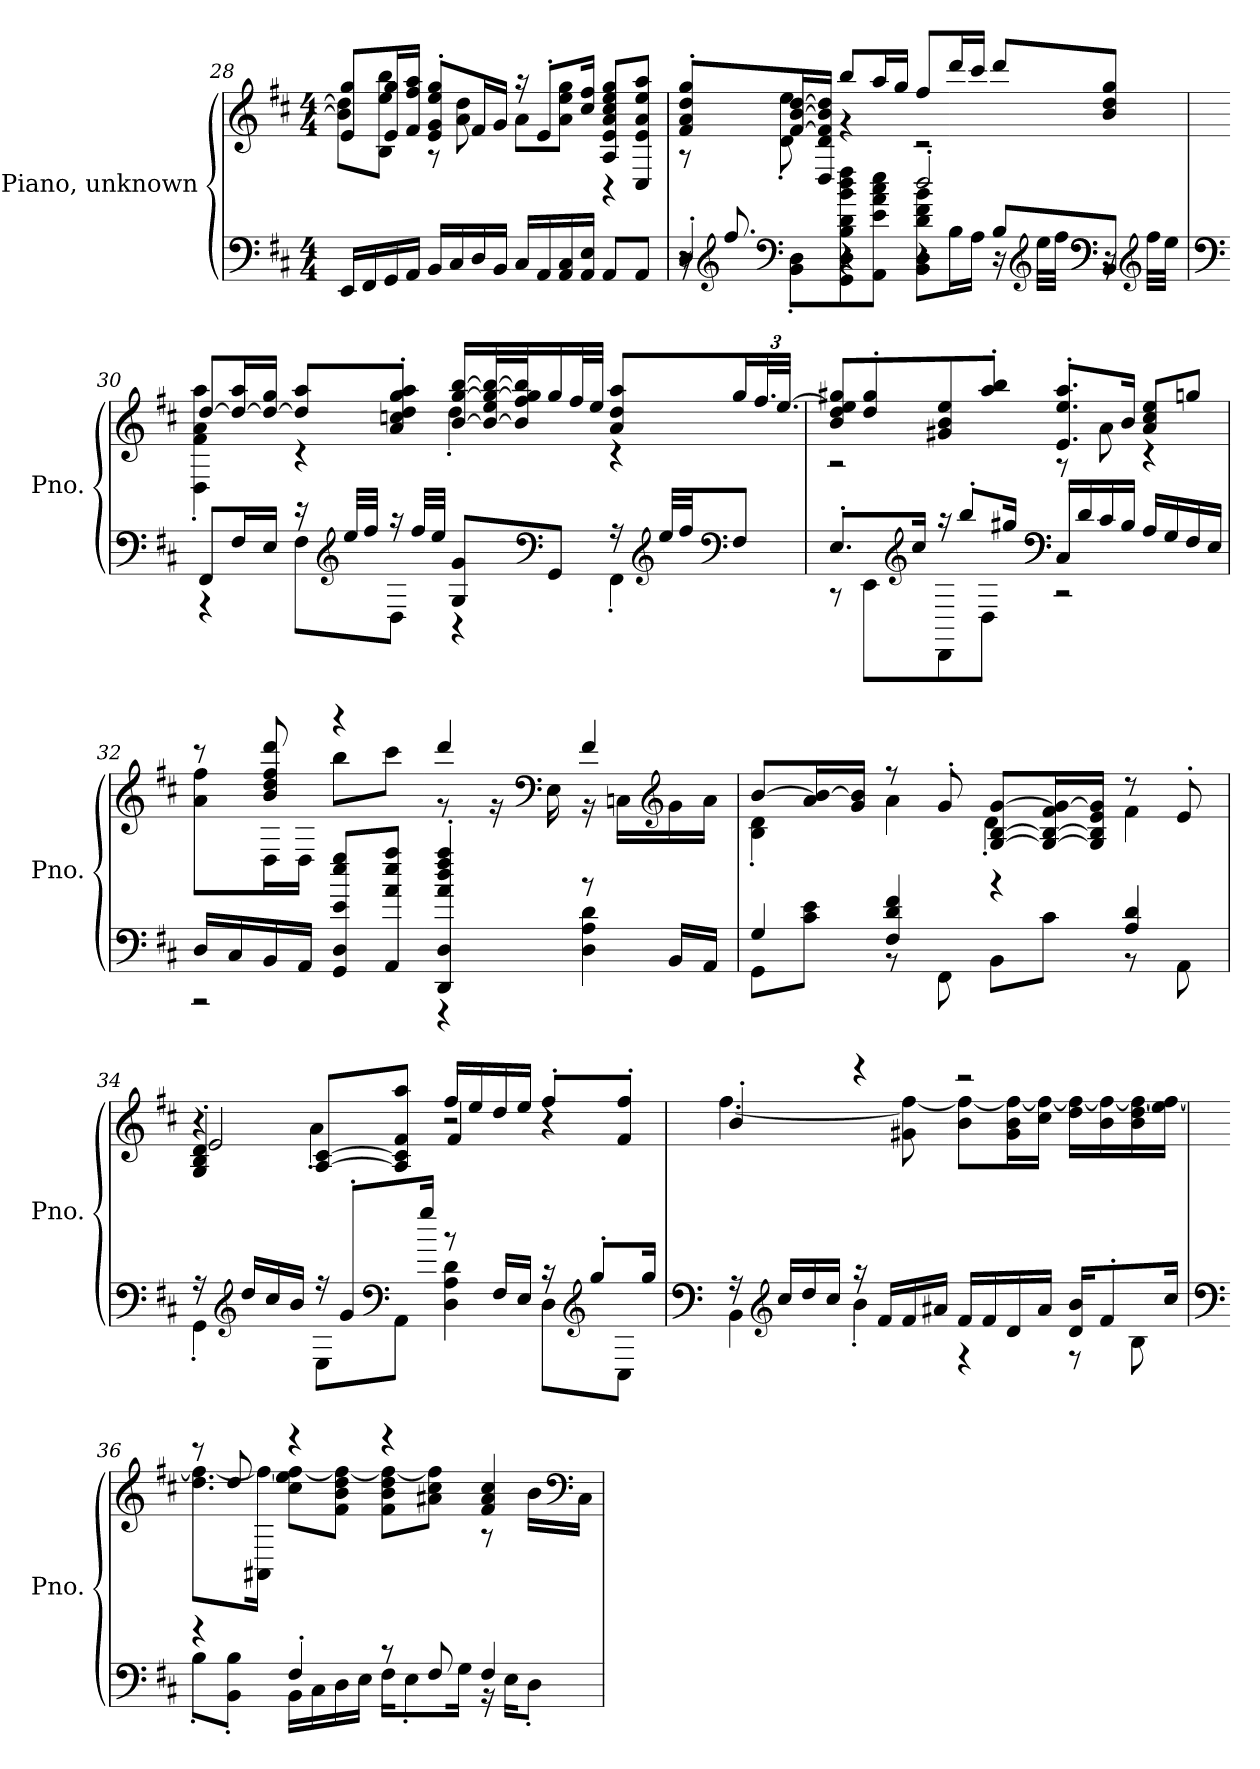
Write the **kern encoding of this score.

**kern	**kern
*part1	*part1
*staff2	*staff1
*I"Piano, unknown	*
*I'Pno.	*
*clefF4	*clefG2
*k[f#c#]	*k[f#c#]
*M4/4	*M4/4
=28	=28
*	*^
16EE/LL	8e/ 8gg/L	8b\] 8dd\]L
16FF#/	.	.
16GG/	16e/ 16gg/L	8B\ 8ee\ 8bb\J
16AA/JJ	16f#/ 16ff#/ 16aa/JJ	.
16BB/LL	8e/' 8g/' 8ee/' 8gg/'L	8r
16C#/	.	.
16D/	16f#/L	8a\ 8dd\
16BB/JJ	16g/JJ	.
16C#/LL	16r	8a\L
16AA/	8e'/L	.
16AA/ 16C#/	.	8a\ 8ee\ 8gg\J
16AA/ 16E/JJ	16cc#/ 16ff#/Jk	.
8AA/L	8A/ 8e/ 8a/ 8cc#/ 8ee/ 8gg/L	4r
8AA/J	8C#/ 8e/ 8a/ 8ee/ 8aa/J	.
!!LO:LB:g=z	!!
=29	=29	=29
*^	*	*
*	*^	*	*
16r	8r	4D'/	8f#/' 8a/' 8dd/' 8gg/'L	8r
*clefG2	*	*	*	*
8.ff#/	.	.	.	.
*clefF4	*	*	*	*
.	8BB\' 8D\'L	.	[16f#/ [16b/ [16dd/L	8d\' 8ee\'
.	.	.	16D/ 16d/ 16f#/] 16b/] 16dd/]JJ	.
4r	8GG\ 8D\ 8B\ 8d\ 8b\ 8dd\ 8ff#\	4r	8bb/L	4r
.	8AA\ 8e\ 8a\ 8cc#\ 8ee\J	.	16aa/L	.
.	.	.	16gg/JJ	.
2dd'/	8BB\ 8D\ 8d\ 8f#\ 8b\L	4r	8ff#/L	2r
.	16B\L	.	16ddd/L	.
.	16A\JJ	.	16ccc#/JJ	.
.	16r	8B/L	8ddd/L	.
*clefG2	*	*	*	*
.	32ee\LLL	.	.	.
.	32ff#\JJJ	.	.	.
*clefF4	*	*	*	*
.	16r	8BB/J	8b/ 8dd/ 8gg/J	.
*clefG2	*	*	*	*
.	32ff#\LLL	.	.	.
.	32ee\JJJ	.	.	.
*v	*v	*v	*	*
!!LO:LB:g=z	!!
=30	=30	=30
*clefF4	*	*
*^	*	*
8FF#/L	4r	[8dd/L	4D\' 4f#\' 4a\' 4aa\'
16F#/L	.	16dd/_ 16aa/L	.
16E/JJ	.	16dd/_ 16gg/JJ	.
16r	8F#\L	8dd/] 8aa/L	4r
*clefG2	*	*	*
32ee/LLL	.	.	.
32ff#/JJJ	.	.	.
16r	8D\J	8a/' 8ccn/' 8dd/' 8gg/' 8aa/'J	.
32ff#/LLL	.	.	.
32ee/JJJ	.	.	.
8G/ 8g/L	4r	[16b/ [16gg/ [16bb/LL	4dd'\
.	.	32b/_ 32ee/ 32gg/_ 32bb/_L	.
.	.	32b/] 32ff#/ 32gg/] 32bb/]J	.
*clefF4	*	*	*
8GG/J	.	16gg/	.
.	.	32ff#/L	.
.	.	32ee/JJJ	.
16r	4FF#'\	8a/ 8dd/ 8aa/L	4r
*clefG2	*	*	*
32ee/LLL	.	.	.
32ff#/JJ	.	.	.
*clefF4	*	*	*
8F#/J	.	16gg/L	.
*	*	*Xbrackettup	*
.	.	48.ff#/L	.
.	.	[48.ee/JJJ	.
!!LO:LB:g=z	!!
=31	=31	=31	=31
8.E'/L	8r	8b/ 8dd/ 8ee/] 8gg#X/L	2r
.	8EE\L	8dd/' 8gg#/'	.
*clefG2	*	*	*
16cc#/Jk	.	.	.
16r	8DD\	8g#X/ 8b/ 8ee/	.
8bb'/L	.	.	.
.	8D\J	8aa/' 8bb/'J	.
16gg#X/Jk	.	.	.
*clefF4	*	*	*
16C#/LL	2r	8.e/' 8.ee/' 8.aa/'L	8r
16d/	.	.	.
16c#/	.	.	8a\
16B/JJ	.	16b/Jk	.
16A/LL	.	8a/ 8cc#/ 8ee/L	4r
16G/	.	.	.
16F#/	.	8ggn/J	.
16E/JJ	.	.	.
=32	=32	=32	=32
16D/LL	2r	8r	8a\ 8ff#\L
16C#/	.	.	.
16BB/	.	8b/ 8dd/ 8ff#/ 8ddd/	16D\L
16AA/JJ	.	.	16D\JJ
8GG/ 8D/ 8e/ 8ee/ 8gg/L	.	4r	8bb\L
8AA/ 8a/ 8ee/ 8aa/J	.	.	8ccc#\J
4DD/' 4D/' 4a/' 4dd/' 4ff#/' 4aa/'	4r	4ddd/	8r
.	.	.	16r
*	*	*clefF4	*
.	.	.	16E\
8r	4D\ 4A\ 4d\	4f#/	16r
.	.	.	16Cn\LL
*	*	*clefG2	*
16BB/LL	.	.	16g\
16AA/JJ	.	.	16a\JJ
!!LO:LB:g=z	!!
=33	=33	=33	=33
4G/	8GG\L	[8b/L	4B\' 4d\'
.	8c#\ 8e\J	16a/ 16b/_L	.
.	.	16g/ 16b/]JJ	.
4F#/ 4d/ 4f#/	8r	8r	4a\
.	8FF#\	8g'/	.
4r	8BB\L	[8G/ [8B/ [8g/L	4d'\
.	8c#\J	16G/_ 16B/_ 16f#/ 16g/_L	.
.	.	16G/] 16B/] 16e/ 16g/]JJ	.
4A/ 4d/	8r	8r	4f#\
.	8AA\	8e'/	.
=34	=34	=34	=34
*	*	*	*^
16r	4GG'\	4G/' 4B/' 4d/'	4r	2e/
*clefG2	*	*	*	*
16dd/LL	.	.	.	.
16cc#/	.	.	.	.
16b/JJ	.	.	.	.
16r	8E\L	[8A/ [8c#/L	4a'\	.
8g'/L	.	.	.	.
*clefF4	*	*	*	*
.	8AA\J	8A/] 8c#/] 8f#/ 8aa/J	.	.
16gg/Jk	.	.	.	.
8r	4D\ 4A\ 4d\	16ff#/LL	2r	4f#/
.	.	16ee/	.	.
16F#/LL	.	16dd/	.	.
16E/JJ	.	16ee/JJ	.	.
16r	8D\L	8ff#'/L	.	4r
*clefG2	*	*	*	*
8gg'/L	.	.	.	.
.	8C#\J	8f#/' 8ff#/'J	.	.
16gg/Jk	.	.	.	.
*	*	*v	*v	*v
!!LO:PB:g=z
=35	=35	=35
*clefF4	*	*
*	*	*^
16r	4BB\	4b'/	[4.ff#\
*clefG2	*	*	*
16cc#/LL	.	.	.
16dd/	.	.	.
16cc#/JJ	.	.	.
16r	4b'\	4r	.
16f#/LL	.	.	.
16f#/	.	.	8g#X\ 8ff#\_
16a#X/JJ	.	.	.
16f#/LL	4r	2r	8b\ 8ff#\_L
16f#/	.	.	.
16d/	.	.	16g#\ 16b\ 16ff#\_L
16a#/JJ	.	.	16cc#\ 16ff#\_JJ
16d/ 16b/KL	8r	.	16dd\ 16ff#\_LL
8f#'/	.	.	16b\ 16ff#\_
.	8B\	.	16b\ 16dd\ 16ff#\_
16cc#/Jk	.	.	16ee\ 16ff#\_JJ
=36	=36	=36	=36
*clefF4	*	*	*
4r	8B'\L	8r	8.dd\ 8.ff#\_L
.	8BB\' 8B\'J	8dd/	.
.	.	.	16AA#X\ 16ff#\_Jk
4F#'/	16BB\LL	4r	8cc#\ 8ee\ 8ff#\_L
.	16C#\	.	.
.	16D\	.	8f#\ 8b\ 8dd\ 8ff#\_J
.	16E\JJ	.	.
8r	16F#\KL	4r	8f#\ 8b\ 8dd\ 8ff#\_L
.	8E'\	.	.
8F#/	.	.	8a#X\ 8cc#\ 8ff#\]J
.	16G\Jk	.	.
4F#/	16r	4f#/ 4a#/ 4cc#/	8r
.	16E\KL	.	.
.	8D'\J	.	16b\LL
*	*	*clefF4	*
.	.	.	16C#\JJ
*v	*v	*	*
*	*v	*v
=	=
*-	*-
